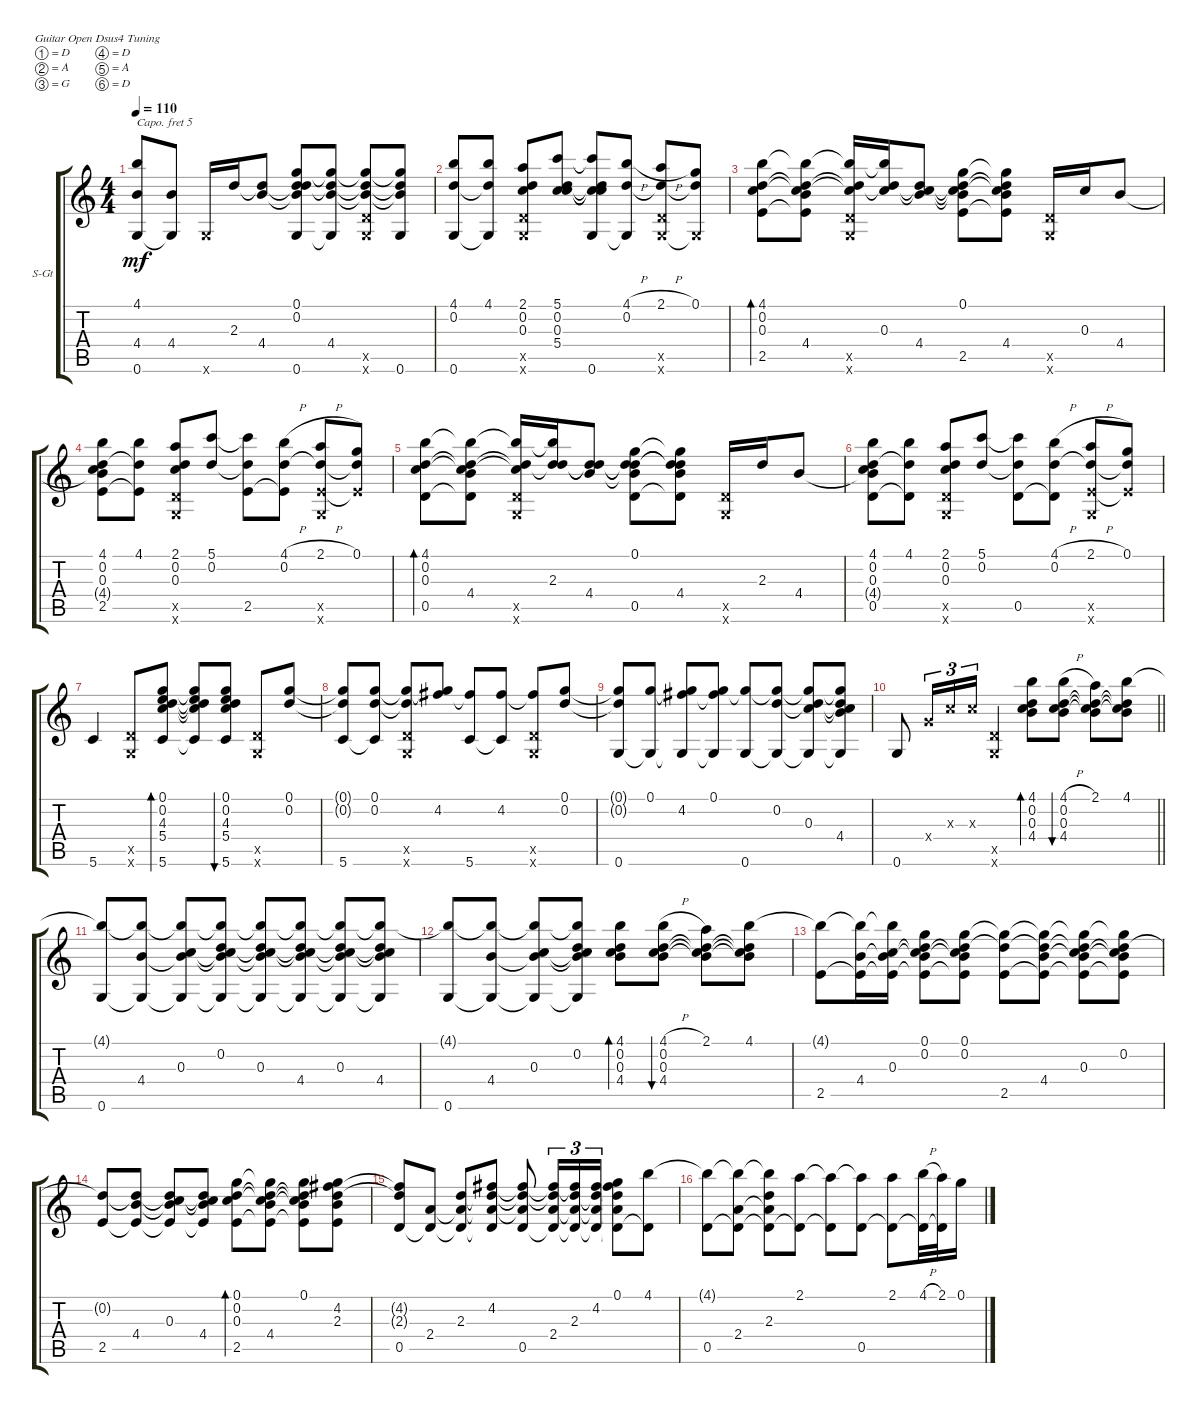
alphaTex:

\defaultSystemsLayout 4
\bracketExtendMode groupsimilarinstruments
\firstSystemTrackNameOrientation horizontal
\otherSystemsTrackNameOrientation horizontal
\track ("Steel Guitar" "S-Gt") {instrument acousticguitarsteel}
\staff {score tabs}
\capo 5
\tuning (D4 A3 G3 D3 A2 D2)
\ts (4 4)
\tempo 110
\clef g2
\ks c
(4.1 4.4 0.6).8{dy mf} (4.4 0.6{t}).8 0.6{x}.16 2.3.16 (4.4 2.3{t}).8 (0.1 0.2 0.6 4.4{t} 2.3{t}).8 (4.4 0.6{t} 0.1{t} 0.2{t}).8 (0.6{x} 0.5{x} 0.1{t} 0.2{t} 4.4{t}).8 (0.6 0.1{t} 0.2{t} 4.4{t}).8 |
(0.6 4.1 0.2).8 (4.1 0.6{t} 0.2{t}).8 (2.1 0.2 0.3 0.6{x} 0.5{x}).8 (5.1 0.2 0.3 5.4).8 (0.6 5.4{t} 0.3{t} 0.2{t} 5.1{t}).8 (4.1{h} 0.2 0.6{t}).8 (2.1{h} 0.6{x} 0.2{t} 0.5{x}).8 (0.1 0.6{x t} 0.2{t}).8 |
(2.5 0.3 0.2 4.1).8{bd 30} (4.4 2.5{t} 4.1{t} 0.2{t} 0.3{t}).8 (0.6{x} 0.5{x} 4.1{t} 0.2{t} 0.3{t}).16 (0.3 4.1{t} 0.2{t}).16 (4.4 0.3{t} 0.2{t}).8 (0.1 0.2{t} 2.5 0.3{t} 4.4{t}).8 (0.2{t} 0.3{t} 4.4 0.1{t} 2.5{t}).8 (0.6{x} 0.5{x}).16 0.3.16 4.4.8 |
(4.1 0.2 2.5 0.3 4.4{t}).8 (4.1 0.2{t} 2.5{t}).8 (2.1 0.2 0.3 0.6{x} 0.5{x}).8 (5.1 0.2).8 (0.2{t} 5.1{t} 2.5).8 (4.1{h} 0.2 2.5{t}).8 (2.1{h} 0.2{t} 2.5{x} 0.6{x}).8 (0.1 0.2{t} 2.5{x t}).8 |
(0.5 0.3 0.2 4.1).8{bd 30} (4.4 0.5{t} 4.1{t} 0.2{t} 0.3{t}).8 (0.6{x} 0.5{x} 4.1{t} 0.2{t} 0.3{t}).16 (2.3 4.1{t} 0.2{t}).16 (4.4 2.3{t} 0.2{t}).8 (0.1 0.2{t} 0.5 2.3{t} 4.4{t}).8 (0.2{t} 2.3{t} 4.4 0.1{t} 0.5{t}).8 (0.6{x} 0.5{x}).16 2.3.16 4.4.8 |
(4.1 0.2 0.5 0.3 4.4{t}).8 (4.1 0.2{t} 0.5{t}).8 (2.1 0.2 0.3 0.6{x} 0.5{x}).8 (5.1 0.2).8 (0.2{t} 5.1{t} 0.5).8 (4.1{h} 0.2 0.5{t}).8 (2.1{h} 0.2{t} 2.5{x} 0.6{x}).8 (0.1 0.2{t} 2.5{x t}).8 |
5.6.4 (0.6{x} 0.5{x}).8 (5.6 5.4 4.3 0.2 0.1).8{bd 30} (0.1{t} 0.2{t} 4.3{t} 5.4{t} 5.6{t}).8 (5.6 5.4 4.3 0.2 0.1).8{bu 30} (0.6{x} 0.5{x}).8 (0.1 0.2).8 |
(5.6 0.1{t} 0.2{t}).8 (0.1 0.2 5.6{t}).8 (0.6{x} 0.5{x} 0.1{t} 0.2{t}).8 (0.1{t} 4.2).8 (5.6 4.2{t}).8 (5.6{t} 4.2).8 (0.6{x} 0.5{x} 4.2{t}).8 (0.1 0.2).8 |
(0.6 0.2{t} 0.1{t}).8 (0.1 0.6{t}).8 (4.2 0.1{t} 0.6{t}).8 (0.1 4.2{t} 0.6{t}).8 (0.6 0.1{t}).8 (0.6{t} 0.1{t} 0.2).8 (0.6{t} 0.1{t} 0.2{t} 0.3).8 (4.4 0.3{t} 0.2{t} 0.6{t} 0.1{t}).8 |
\barLineRight lightlight
0.6.8 0.4{x}.16{tu (3 2)} 0.3{x}.16{tu (3 2)} 0.3{x}.16{tu (3 2)} (0.5{x} 0.6{x}).4 (4.4 0.3 0.2 4.1).8{bd 68} (4.1{h} 0.2 0.3 4.4).8{bu 67} (2.1 0.2{t} 0.3{t} 4.4{t}).8 (4.1 0.2{t} 0.3{t} 4.4{t}).8 |
(0.6 4.1{t}).8 (4.4 0.6{t} 4.1{t}).8 (0.3 4.4{t} 0.6{t} 4.1{t}).8 (0.2 4.4{t} 0.3{t} 0.6{t} 4.1{t}).8 (0.3 0.2{t} 4.4{t} 0.6{t} 4.1{t}).8 (4.4 0.3{t} 0.2{t} 0.6{t} 4.1{t}).8 (0.3 4.4{t} 0.2{t} 0.6{t} 4.1{t}).8 (4.4 0.3{t} 0.2{t} 0.6{t} 4.1{t}).8 |
(0.6 4.1{t}).8 (4.4 0.6{t} 4.1{t}).8 (0.3 4.4{t} 0.6{t} 4.1{t}).8 (0.2 4.4{t} 0.3{t} 0.6{t} 4.1{t}).8 (4.4 0.3 0.2 4.1).8{bd 68} (4.1{h} 0.2 0.3 4.4).8{bu 67} (2.1 0.2{t} 0.3{t} 4.4{t}).8 (4.1 0.2{t} 0.3{t} 4.4{t}).8 |
(2.5 4.1{t}).8 (4.4 4.1{t} 2.5{t}).16 (0.3 4.1{t} 2.5{t} 4.4{t}).16 (0.1 0.2 2.5{t} 4.4{t} 0.3{t}).8 (0.2 0.1 2.5{t} 4.4{t} 0.3{t}).8 (2.5 0.1{t} 0.2{t}).8 (4.4 2.5{t} 0.1{t} 0.2{t}).8 (0.3 4.4{t} 2.5{t} 0.1{t} 0.2{t}).8 (0.2 0.3{t} 4.4{t} 2.5{t} 0.1{t}).8 |
(2.5 0.2{t}).8 (4.4 2.5{t} 0.2{t}).8 (0.3 4.4{t} 2.5{t} 0.2{t}).8 (4.4 0.3{t} 2.5{t} 0.2{t}).8 (2.5 0.3 0.2 0.1).8{bd 66} (4.4 0.2{t} 0.3{t} 2.5{t} 0.1{t}).8 (0.1 0.2{t} 0.3{t} 2.5{t} 4.4{t}).8 (4.2 2.3 0.1{t} 4.4{t} 2.5{t}).8 |
(4.2{t} 2.3{t} 0.5).8 (2.4 0.5{t}).8 (2.3 0.5{t} 2.4{t}).8 (4.2 0.5{t} 2.4{t} 2.3{t}).8 (0.5 2.4{t} 2.3{t} 4.2{t}).8 (2.4 2.3{t} 4.2{t} 0.5{t}).16{tu (3 2)} (2.3 4.2{t} 2.4{t} 0.5{t}).16{tu (3 2)} (4.2 2.3{t} 2.4{t} 0.5{t}).16{tu (3 2)} (0.1 4.2{t} 2.3{t} 2.4{t} 0.5{t}).8 (4.1 0.5{t}).8 |
(0.5 4.1{t}).8 (2.4 4.1{t} 0.5{t}).8 (4.1{t} 2.3 0.5{t} 2.4{t}).8 (2.1 0.5{t}).8 (2.1{t} 0.5{t}).8 (0.5 2.1{t}).8 (2.1 0.5{t}).8 (4.1{h} 0.5{t}).32 (2.1 0.5{t}).32 0.1.16
